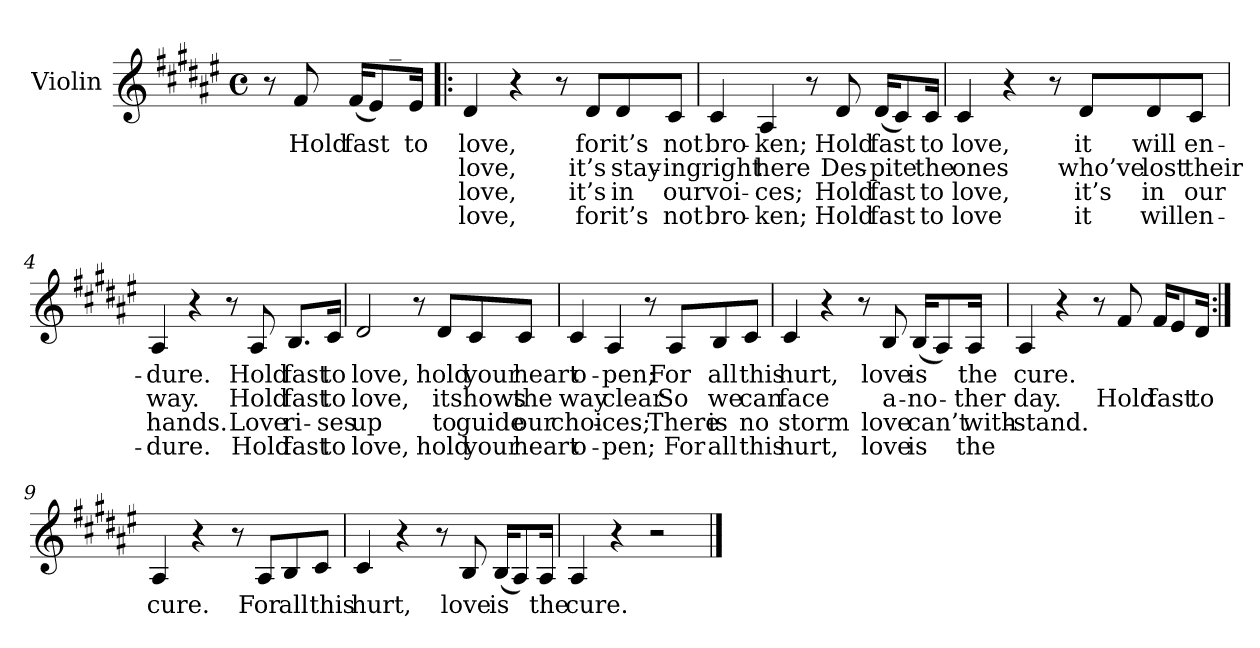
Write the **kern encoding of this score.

**kern	**text	**text	**text	**text
*part1	*part1	*part1	*part1	*part1
*staff1	*staff1	*staff1	*staff1	*staff1
*I"Violin	*	*	*	*
*I'Vln.	*	*	*	*
*clefG2	*	*	*	*
*k[f#c#g#d#a#e#]	*	*	*	*
*F#:	*	*	*	*
*M4/4	*	*	*	*
*met(c)	*	*	*	*
*MM75	*	*	*	*
=	=	=	=	=
*^	*	*	*	*
8r	4.ryy	.	.	.	.
!	!	!LO:LY:b	!	!	!
8f#/	.	Hold	.	.	.
!	!	!LO:LY:b	!	!	!
(<16f#/KL	.	fast	.	.	.
8e#/)	.	.	.	.	.
!	!LO:TX:a:t=_	!	!	!	!
.	8ryy	.	.	.	.
!	!	!LO:LY:b	!	!	!
16e#/Jk	.	to	.	.	.
=1!|:	=1!|:	=1!|:	=1!|:	=1!|:	=1!|:
!	!	!LO:LY:b	!LO:LY:b	!LO:LY:b	!LO:LY:b
*v	*v	*	*	*	*
4d#/	love,	love,	love,	love,
4r	.	.	.	.
8r	.	.	.	.
!	!LO:LY:b	!LO:LY:b	!LO:LY:b	!LO:LY:b
8d#/L	for	it’s	it’s	for
!	!LO:LY:b	!LO:LY:b	!LO:LY:b	!LO:LY:b
8d#/	it’s	stay-	in	it’s
!	!LO:LY:b	!LO:LY:b	!LO:LY:b	!LO:LY:b
8c#/J	not	-ing	our	not
!!LO:LB:g=z
=2	=2	=2	=2	=2
!	!LO:LY:b	!LO:LY:b	!LO:LY:b	!LO:LY:b
4c#/	bro-	right	voi-	bro-
!	!LO:LY:b	!LO:LY:b	!LO:LY:b	!LO:LY:b
4A#/	ken;	here	-ces;	-ken;
8r	.	.	.	.
!	!LO:LY:b	!LO:LY:b	!LO:LY:b	!LO:LY:b
8d#/	Hold	Des-	Hold	Hold
!	!LO:LY:b	!LO:LY:b	!LO:LY:b	!LO:LY:b
(<16d#/KL	fast	-pite	fast	fast
8c#/)	.	.	.	.
!	!LO:LY:b	!LO:LY:b	!LO:LY:b	!LO:LY:b
16c#/Jk	to	the	to	to
=3	=3	=3	=3	=3
!	!LO:LY:b	!LO:LY:b	!LO:LY:b	!LO:LY:b
4c#/	love,	ones	love,	love
4r	.	.	.	.
8r	.	.	.	.
!	!LO:LY:b	!LO:LY:b	!LO:LY:b	!LO:LY:b
8d#/L	it	who’ve	it’s	it
!	!LO:LY:b	!LO:LY:b	!LO:LY:b	!LO:LY:b
8d#/	will	lost	in	will
!	!LO:LY:b	!LO:LY:b	!LO:LY:b	!LO:LY:b
8c#/J	en-	their	our	en-
=4	=4	=4	=4	=4
!	!LO:LY:b	!LO:LY:b	!LO:LY:b	!LO:LY:b
4A#/	-dure.	way.	hands.	-dure.
4r	.	.	.	.
8r	.	.	.	.
!	!LO:LY:b	!LO:LY:b	!LO:LY:b	!LO:LY:b
8A#/	Hold	Hold	Love	Hold
!	!LO:LY:b	!LO:LY:b	!LO:LY:b	!LO:LY:b
8.B/L	fast	fast	ri-	fast
!	!LO:LY:b	!LO:LY:b	!LO:LY:b	!LO:LY:b
16c#/Jk	to	to	-ses	to
!!LO:LB:g=z
=5	=5	=5	=5	=5
!	!LO:LY:b	!LO:LY:b	!LO:LY:b	!LO:LY:b
2d#/	love,	love,	up	love,
8r	.	.	.	.
!	!LO:LY:b	!LO:LY:b	!LO:LY:b	!LO:LY:b
8d#/L	hold	it	to	hold
!	!LO:LY:b	!LO:LY:b	!LO:LY:b	!LO:LY:b
8c#/	your	shows	guide	your
!	!LO:LY:b	!LO:LY:b	!LO:LY:b	!LO:LY:b
8c#/J	heart	the	our	heart
=6	=6	=6	=6	=6
!	!LO:LY:b	!LO:LY:b	!LO:LY:b	!LO:LY:b
4c#/	o-	way	choi-	o-
!	!LO:LY:b	!LO:LY:b	!LO:LY:b	!LO:LY:b
4A#/	-pen;	clear	-ces;	-pen;
8r	.	.	.	.
!	!LO:LY:b	!LO:LY:b	!LO:LY:b	!LO:LY:b
8A#/L	For	So	There	For
!	!LO:LY:b	!LO:LY:b	!LO:LY:b	!LO:LY:b
8B/	all	we	is	all
!	!LO:LY:b	!LO:LY:b	!LO:LY:b	!LO:LY:b
8c#/J	this	can	no	this
!!LO:LB:g=z
=7	=7	=7	=7	=7
!	!LO:LY:b	!LO:LY:b	!LO:LY:b	!LO:LY:b
4c#/	hurt,	face	storm	hurt,
4r	.	.	.	.
8r	.	.	.	.
!	!LO:LY:b	!LO:LY:b	!LO:LY:b	!LO:LY:b
8B/	love	a-	love	love
!	!LO:LY:b	!LO:LY:b	!LO:LY:b	!LO:LY:b
(<16B/KL	is	-no-	can’t	is
8A#/)	.	.	.	.
!	!LO:LY:b	!LO:LY:b	!LO:LY:b	!LO:LY:b
16A#/Jk	the	-ther	with-	the
=8	=8	=8	=8	=8
!	!LO:LY:b	!LO:LY:b	!LO:LY:b	!
4A#/	cure.	day.	-stand.	.
4r	.	.	.	.
8r	.	.	.	.
!	!	!LO:LY:b	!	!
8f#/	.	Hold	.	.
!	!	!LO:LY:b	!	!
16f#/KL	.	fast	.	.
8e#/	.	.	.	.
!	!	!LO:LY:b	!	!
16d#/Jk	.	to	.	.
!!LO:LB:g=z
=9:|!	=9:|!	=9:|!	=9:|!	=9:|!
!	!LO:LY:b	!	!	!
4A#/	cure.	.	.	.
4r	.	.	.	.
8r	.	.	.	.
!	!LO:LY:b	!	!	!
8A#/L	For	.	.	.
!	!LO:LY:b	!	!	!
8B/	all	.	.	.
!	!LO:LY:b	!	!	!
8c#/J	this	.	.	.
=10	=10	=10	=10	=10
!	!LO:LY:b	!	!	!
4c#/	hurt,	.	.	.
4r	.	.	.	.
8r	.	.	.	.
!	!LO:LY:b	!	!	!
8B/	love	.	.	.
!	!LO:LY:b	!	!	!
(<16B/KL	is	.	.	.
8A#/)	.	.	.	.
!	!LO:LY:b	!	!	!
16A#/Jk	the	.	.	.
=11	=11	=11	=11	=11
!	!LO:LY:b	!	!	!
4A#/	cure.	.	.	.
4r	.	.	.	.
2r	.	.	.	.
==	==	==	==	==
*-	*-	*-	*-	*-
